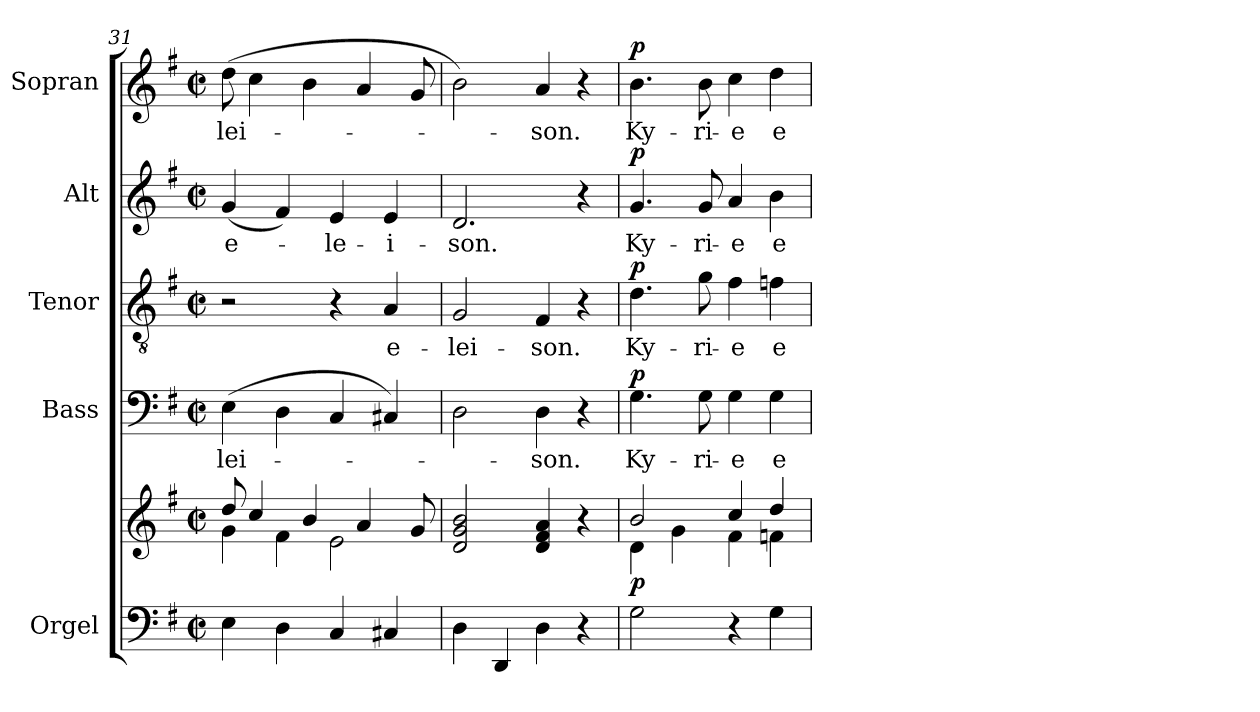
**kern	**kern	**dynam	**kern	**text	**dynam	**kern	**text	**dynam	**kern	**text	**dynam	**kern	**text	**dynam
*part5	*part5	*part5	*part4	*part4	*part4	*part3	*part3	*part3	*part2	*part2	*part2	*part1	*part1	*part1
*staff6	*staff5	*staff5/6	*staff4	*staff4	*staff4	*staff3	*staff3	*staff3	*staff2	*staff2	*staff2	*staff1	*staff1	*staff1
*I"Orgel	*	*	*I"Bass	*	*	*I"Tenor	*	*	*I"Alt	*	*	*I"Sopran	*	*
*I'Org.	*	*	*I'B	*	*	*I'T	*	*	*I'A	*	*	*I'S	*	*
!!LO:LB:g=z
*clefF4	*clefG2	*	*clefF4	*	*	*clefGv2	*	*	*clefG2	*	*	*clefG2	*	*
*k[f#]	*k[f#]	*	*k[f#]	*	*	*k[f#]	*	*	*k[f#]	*	*	*k[f#]	*	*
*G:	*G:	*	*G:	*	*	*G:	*	*	*G:	*	*	*G:	*	*
*M2/2	*M2/2	*	*M2/2	*	*	*M2/2	*	*	*M2/2	*	*	*M2/2	*	*
*met(c|)	*met(c|)	*	*met(c|)	*	*	*met(c|)	*	*	*met(c|)	*	*	*met(c|)	*	*
=31	=31	=31	=31	=31	=31	=31	=31	=31	=31	=31	=31	=31	=31	=31
*	*^	*	*	*	*	*	*	*	*	*	*	*	*	*
!	!	!	!	!	!LO:LY:b	!	!	!	!	!	!LO:LY:b	!	!	!LO:LY:b	!
4E\	8dd/	4g\	.	(>4E\	-lei-	.	2r	.	.	(<4g/	e-	.	(>8dd\	-lei-	.
.	4cc/	.	.	.	.	.	.	.	.	.	.	.	4cc\	.	.
4D\	.	4f#\	.	4D\	.	.	.	.	.	4f#/)	.	.	.	.	.
.	4b/	.	.	.	.	.	.	.	.	.	.	.	4b\	.	.
!	!	!	!	!	!	!	!	!	!	!	!LO:LY:b	!	!	!	!
4C/	.	2e\	.	4C/	.	.	4r	.	.	4e/	-le-	.	.	.	.
.	4a/	.	.	.	.	.	.	.	.	.	.	.	4a/	.	.
!	!	!	!	!	!	!	!	!LO:LY:b	!	!	!LO:LY:b	!	!	!	!
4C#X/	.	.	.	4C#X/)	.	.	4A/	e-	.	4e/	-i-	.	.	.	.
.	8g/	.	.	.	.	.	.	.	.	.	.	.	8g/	.	.
*	*v	*v	*	*	*	*	*	*	*	*	*	*	*	*	*
=32	=32	=32	=32	=32	=32	=32	=32	=32	=32	=32	=32	=32	=32	=32
!	!	!	!	!	!	!	!LO:LY:b	!	!	!LO:LY:b	!	!	!	!
4D\	2d/ 2g/ 2b/	.	2D\	.	.	2G/	-lei-	.	2.d/	-son.	.	2b\)	.	.
4DD/	.	.	.	.	.	.	.	.	.	.	.	.	.	.
!	!	!	!	!LO:LY:b	!	!	!LO:LY:b	!	!	!	!	!	!LO:LY:b	!
4D\	4d/ 4f#/ 4a/	.	4D\	-son.	.	4F#/	-son.	.	.	.	.	4a/	-son.	.
4r	4r	.	4r	.	.	4r	.	.	4r	.	.	4r	.	.
=33	=33	=33	=33	=33	=33	=33	=33	=33	=33	=33	=33	=33	=33	=33
*	*^	*	*	*	*	*	*	*	*	*	*	*	*	*
!	!	!	!LO:DY:b	!	!LO:LY:b	!LO:DY:a	!	!LO:LY:b	!LO:DY:a	!	!LO:LY:b	!LO:DY:a	!	!LO:LY:b	!LO:DY:a
2G\	2b/	4d\	p	4.G\	Ky-	p	4.d\	Ky-	p	4.g/	Ky-	p	4.b\	Ky-	p
.	.	4g\	.	.	.	.	.	.	.	.	.	.	.	.	.
!	!	!	!	!	!LO:LY:b	!	!	!LO:LY:b	!	!	!LO:LY:b	!	!	!LO:LY:b	!
.	.	.	.	8G\	-ri-	.	8g\	-ri-	.	8g/	-ri-	.	8b\	-ri-	.
!	!	!	!	!	!LO:LY:b	!	!	!LO:LY:b	!	!	!LO:LY:b	!	!	!LO:LY:b	!
4r	4cc/	4f#\	.	4G\	-e	.	4f#\	-e	.	4a/	-e	.	4cc\	-e	.
!	!	!	!	!	!LO:LY:b	!	!	!LO:LY:b	!	!	!LO:LY:b	!	!	!LO:LY:b	!
4G\	4dd/	4fn\	.	4G\	e-	.	4fn\	e-	.	4b\	e-	.	4dd\	e-	.
*	*v	*v	*	*	*	*	*	*	*	*	*	*	*	*	*
=	=	=	=	=	=	=	=	=	=	=	=	=	=	=
*-	*-	*-	*-	*-	*-	*-	*-	*-	*-	*-	*-	*-	*-	*-
